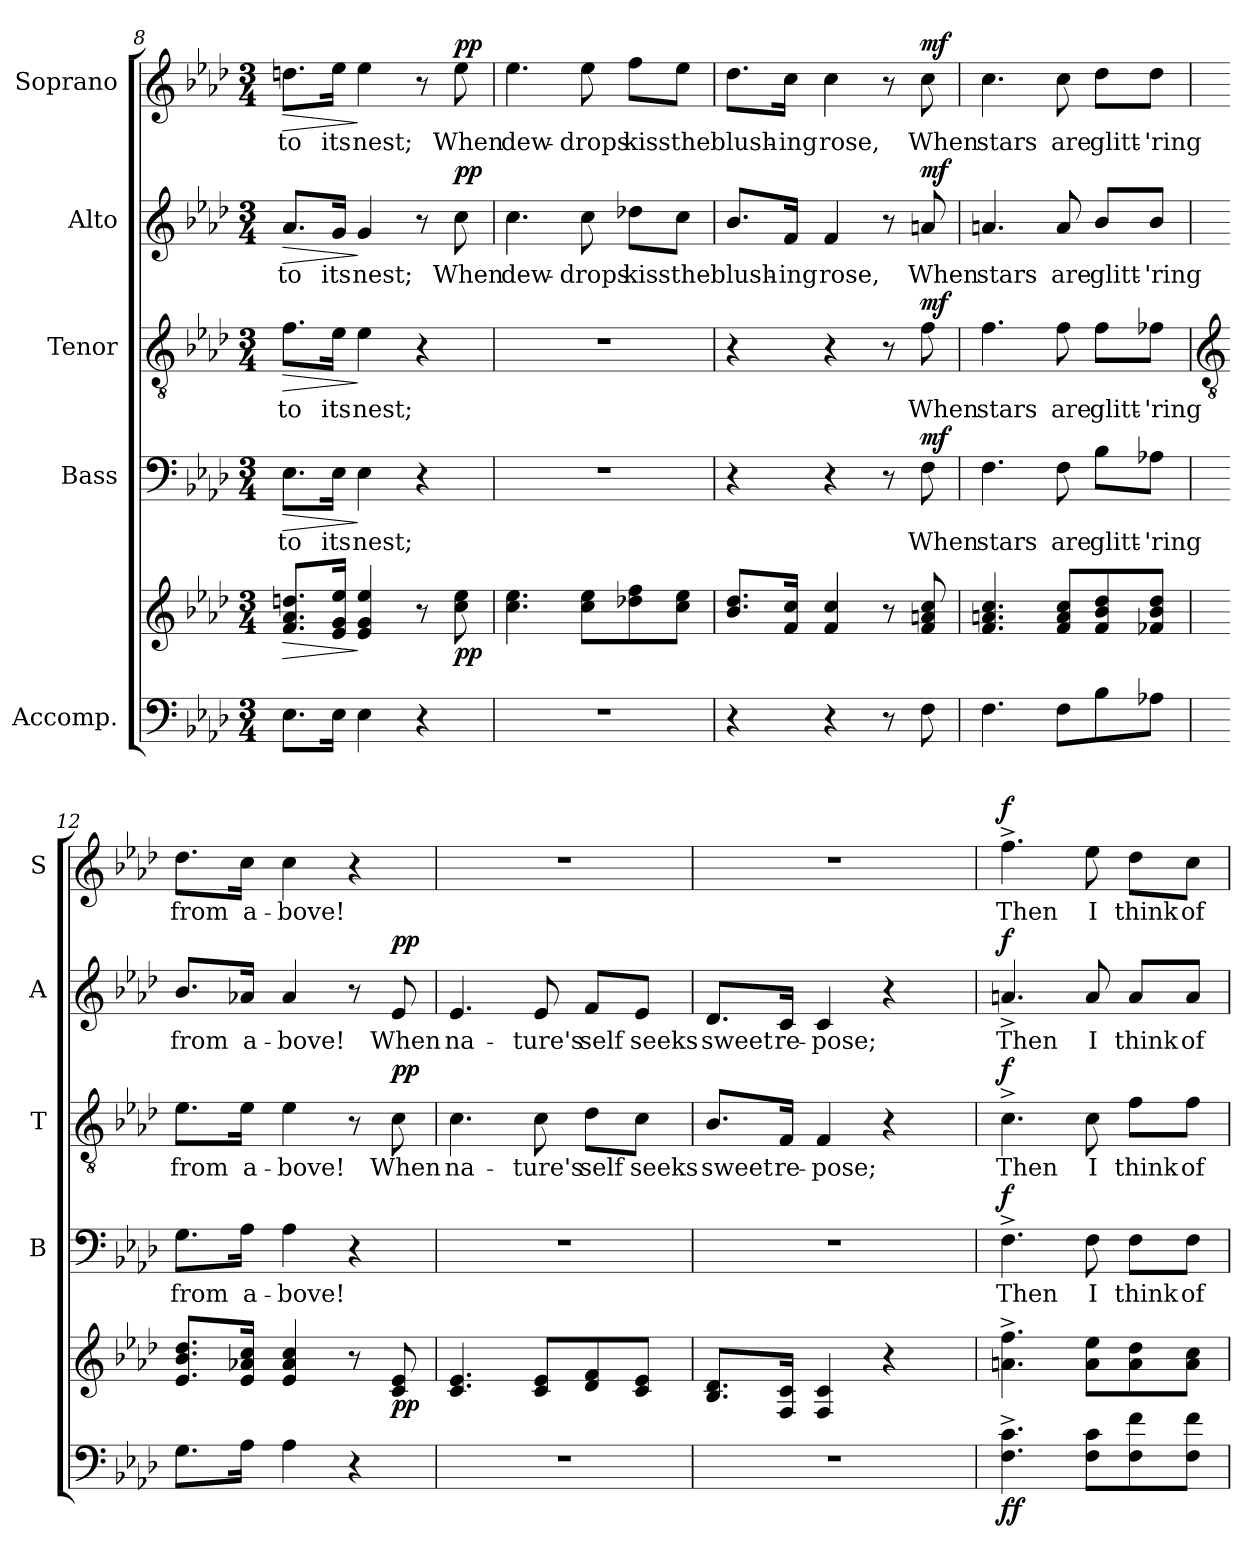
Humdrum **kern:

**kern	**kern	**dynam	**kern	**text	**dynam	**kern	**text	**dynam	**kern	**text	**dynam	**kern	**text	**dynam
*part5	*part5	*part5	*part4	*part4	*part4	*part3	*part3	*part3	*part2	*part2	*part2	*part1	*part1	*part1
*staff6	*staff5	*staff5/6	*staff4	*staff4	*staff4	*staff3	*staff3	*staff3	*staff2	*staff2	*staff2	*staff1	*staff1	*staff1
*I"Accomp.	*	*	*I"Bass	*	*	*I"Tenor	*	*	*I"Alto	*	*	*I"Soprano	*	*
*	*	*	*I'B	*	*	*I'T	*	*	*I'A	*	*	*I'S	*	*
!!LO:LB:g=z
*clefF4	*clefG2	*	*clefF4	*	*	*clefGv2	*	*	*clefG2	*	*	*clefG2	*	*
*k[b-e-a-d-]	*k[b-e-a-d-]	*	*k[b-e-a-d-]	*	*	*k[b-e-a-d-]	*	*	*k[b-e-a-d-]	*	*	*k[b-e-a-d-]	*	*
*A-:	*A-:	*	*A-:	*	*	*A-:	*	*	*A-:	*	*	*A-:	*	*
*M3/4	*M3/4	*	*M3/4	*	*	*M3/4	*	*	*M3/4	*	*	*M3/4	*	*
=8	=8	=8	=8	=8	=8	=8	=8	=8	=8	=8	=8	=8	=8	=8
!	!	!LO:HP:b	!	!LO:LY:b	!LO:HP:b	!	!LO:LY:b	!LO:HP:b	!	!LO:LY:b	!LO:HP:b	!	!LO:LY:b	!LO:HP:b
8.E-L	8.f 8.a- 8.ddnL	>	8.E-\L	to	>	8.f\L	to	>	8.a-/L	to	>	8.ddn\L	to	>
!	!	!	!	!LO:LY:b	!	!	!LO:LY:b	!	!	!LO:LY:b	!	!	!LO:LY:b	!
16E-J	16e- 16g 16ee-J	.	16E-\Jk	its	.	16e-\Jk	its	.	16g/Jk	its	.	16ee-\Jk	its	.
!	!	!	!	!LO:LY:b	!	!	!LO:LY:b	!	!	!LO:LY:b	!	!	!LO:LY:b	!
4E-	4e- 4g 4ee-	]	4E-	nest;	]	4e-	nest;	]	4g	nest;	]	4ee-	nest;	]
4r	8r	.	4r	.	.	4r	.	.	8r	.	.	8r	.	.
!	!	!LO:DY:b	!	!	!	!	!	!	!	!LO:LY:b	!LO:DY:b	!	!LO:LY:b	!LO:DY:b
.	8cc 8ee-	pp	.	.	.	.	.	.	8cc	When	pp	8ee-	When	pp
=9	=9	=9	=9	=9	=9	=9	=9	=9	=9	=9	=9	=9	=9	=9
!LO:N:vis=1	!	!	!LO:N:vis=1	!	!	!LO:N:vis=1	!	!	!	!LO:LY:b	!	!	!LO:LY:b	!
2.r	4.cc 4.ee-	.	2.r	.	.	2.r	.	.	4.cc	dew-	.	4.ee-	dew-	.
!	!	!	!	!	!	!	!	!	!	!LO:LY:b	!	!	!LO:LY:b	!
.	8cc 8ee-L	.	.	.	.	.	.	.	8cc	-drops	.	8ee-	-drops	.
!	!	!	!	!	!	!	!	!	!	!LO:LY:b	!	!	!LO:LY:b	!
.	8dd-X 8ff	.	.	.	.	.	.	.	8dd-X\L	kiss	.	8ff\L	kiss	.
!	!	!	!	!	!	!	!	!	!	!LO:LY:b	!	!	!LO:LY:b	!
.	8cc 8ee-J	.	.	.	.	.	.	.	8cc\J	the	.	8ee-\J	the	.
=10	=10	=10	=10	=10	=10	=10	=10	=10	=10	=10	=10	=10	=10	=10
!	!	!	!	!	!	!	!	!	!	!LO:LY:b	!	!	!LO:LY:b	!
4r	8.b- 8.dd-L	.	4r	.	.	4r	.	.	8.b-/L	blush-	.	8.dd-\L	blush-	.
!	!	!	!	!	!	!	!	!	!	!LO:LY:b	!	!	!LO:LY:b	!
.	16f 16ccJ	.	.	.	.	.	.	.	16f/Jk	-ing	.	16cc\Jk	-ing	.
!	!	!	!	!	!	!	!	!	!	!LO:LY:b	!	!	!LO:LY:b	!
4r	4f 4cc	.	4r	.	.	4r	.	.	4f	rose,	.	4cc	rose,	.
8r	8r	.	8r	.	.	8r	.	.	8r	.	.	8r	.	.
!	!	!LO:DY:b=2	!	!LO:LY:b	!	!	!LO:LY:b	!	!	!LO:LY:b	!	!	!LO:LY:b	!
!	!	!LO:DY:n=1:b	!	!	!LO:DY:b	!	!	!LO:DY:b	!	!	!LO:DY:b	!	!	!LO:DY:b
8F	8f 8an 8cc	mf mf	8F	When	mf	8f	When	mf	8an	When	mf	8cc	When	mf
=11	=11	=11	=11	=11	=11	=11	=11	=11	=11	=11	=11	=11	=11	=11
!	!	!	!	!LO:LY:b	!	!	!LO:LY:b	!	!	!LO:LY:b	!	!	!LO:LY:b	!
4.F	4.f 4.an 4.cc	.	4.F	stars	.	4.f	stars	.	4.an	stars	.	4.cc	stars	.
!	!	!	!	!LO:LY:b	!	!	!LO:LY:b	!	!	!LO:LY:b	!	!	!LO:LY:b	!
8FL	8f 8a 8ccL	.	8F	are	.	8f	are	.	8a	are	.	8cc	are	.
!	!	!	!	!LO:LY:b	!	!	!LO:LY:b	!	!	!LO:LY:b	!	!	!LO:LY:b	!
8B-	8f 8b- 8dd-	.	8B-\L	glitt-	.	8f\L	glitt-	.	8b-/L	glitt-	.	8dd-\L	glitt-	.
!	!	!	!	!LO:LY:b	!	!	!LO:LY:b	!	!	!LO:LY:b	!	!	!LO:LY:b	!
8A-XJ	8f-X 8b- 8dd-J	.	8A-X\J	-'ring	.	8f-X\J	-'ring	.	8b-/J	-'ring	.	8dd-\J	-'ring	.
!!LO:LB:g=z
=12	=12	=12	=12	=12	=12	=12	=12	=12	=12	=12	=12	=12	=12	=12
*	*	*	*	*	*	*clefGv2	*	*	*	*	*	*	*	*
!	!	!	!	!LO:LY:b	!	!	!LO:LY:b	!	!	!LO:LY:b	!	!	!LO:LY:b	!
8.GL	8.e- 8.b- 8.dd-L	.	8.G\L	from	.	8.e-\L	from	.	8.b-/L	from	.	8.dd-\L	from	.
!	!	!	!	!LO:LY:b	!	!	!LO:LY:b	!	!	!LO:LY:b	!	!	!LO:LY:b	!
16A-J	16e- 16a-X 16ccJ	.	16A-\Jk	a-	.	16e-\Jk	a-	.	16a-X/Jk	a-	.	16cc\Jk	a-	.
!	!	!	!	!LO:LY:b	!	!	!LO:LY:b	!	!	!LO:LY:b	!	!	!LO:LY:b	!
4A-	4e- 4a- 4cc	.	4A-	-bove!	.	4e-	-bove!	.	4a-	-bove!	.	4cc	-bove!	.
4r	8r	.	4r	.	.	8r	.	.	8r	.	.	4r	.	.
!	!	!LO:DY:b	!	!	!	!	!LO:LY:b	!LO:DY:b	!	!LO:LY:b	!LO:DY:b	!	!	!
.	8c 8e-	pp	.	.	.	8c	When	pp	8e-	When	pp	.	.	.
=13	=13	=13	=13	=13	=13	=13	=13	=13	=13	=13	=13	=13	=13	=13
!LO:N:vis=1	!	!	!LO:N:vis=1	!	!	!	!LO:LY:b	!	!	!LO:LY:b	!	!LO:N:vis=1	!	!
2.r	4.c 4.e-	.	2.r	.	.	4.c	na-	.	4.e-	na-	.	2.r	.	.
!	!	!	!	!	!	!	!LO:LY:b	!	!	!LO:LY:b	!	!	!	!
.	8c 8e-L	.	.	.	.	8c	-ture's	.	8e-	-ture's	.	.	.	.
!	!	!	!	!	!	!	!LO:LY:b	!	!	!LO:LY:b	!	!	!	!
.	8d- 8f	.	.	.	.	8d-\L	self	.	8f/L	self	.	.	.	.
!	!	!	!	!	!	!	!LO:LY:b	!	!	!LO:LY:b	!	!	!	!
.	8c 8e-J	.	.	.	.	8c\J	seeks	.	8e-/J	seeks	.	.	.	.
=14	=14	=14	=14	=14	=14	=14	=14	=14	=14	=14	=14	=14	=14	=14
!LO:N:vis=1	!	!	!LO:N:vis=1	!	!	!	!LO:LY:b	!	!	!LO:LY:b	!	!LO:N:vis=1	!	!
2.r	8.B- 8.d-L	.	2.r	.	.	8.B-/L	sweet	.	8.d-/L	sweet	.	2.r	.	.
!	!	!	!	!	!	!	!LO:LY:b	!	!	!LO:LY:b	!	!	!	!
.	16F 16cJ	.	.	.	.	16F/Jk	re-	.	16c/Jk	re-	.	.	.	.
!	!	!	!	!	!	!	!LO:LY:b	!	!	!LO:LY:b	!	!	!	!
.	4F 4c	.	.	.	.	4F	-pose;	.	4c	-pose;	.	.	.	.
.	4r	.	.	.	.	4r	.	.	4r	.	.	.	.	.
=15	=15	=15	=15	=15	=15	=15	=15	=15	=15	=15	=15	=15	=15	=15
!	!	!LO:DY:b=2	!	!LO:LY:b	!	!	!LO:LY:b	!	!	!LO:LY:b	!	!	!LO:LY:b	!
!	!	!LO:DY:n=1:b	!	!	!LO:DY:b	!	!	!LO:DY:b	!	!	!LO:DY:b	!	!	!LO:DY:b
4.F^ 4.c^	4.an^ 4.ff^	f f	4.F^	Then	f	4.c^	Then	f	4.an^	Then	f	4.ff^	Then	f
!	!	!	!	!LO:LY:b	!	!	!LO:LY:b	!	!	!LO:LY:b	!	!	!LO:LY:b	!
8F 8cL	8a 8ee-L	.	8F	I	.	8c	I	.	8a	I	.	8ee-	I	.
!	!	!	!	!LO:LY:b	!	!	!LO:LY:b	!	!	!LO:LY:b	!	!	!LO:LY:b	!
8F 8f	8a 8dd-	.	8F\L	think	.	8f\L	think	.	8a/L	think	.	8dd-\L	think	.
!	!	!	!	!LO:LY:b	!	!	!LO:LY:b	!	!	!LO:LY:b	!	!	!LO:LY:b	!
8F 8fJ	8a 8ccJ	.	8F\J	of	.	8f\J	of	.	8a/J	of	.	8cc\J	of	.
=	=	=	=	=	=	=	=	=	=	=	=	=	=	=
*-	*-	*-	*-	*-	*-	*-	*-	*-	*-	*-	*-	*-	*-	*-
